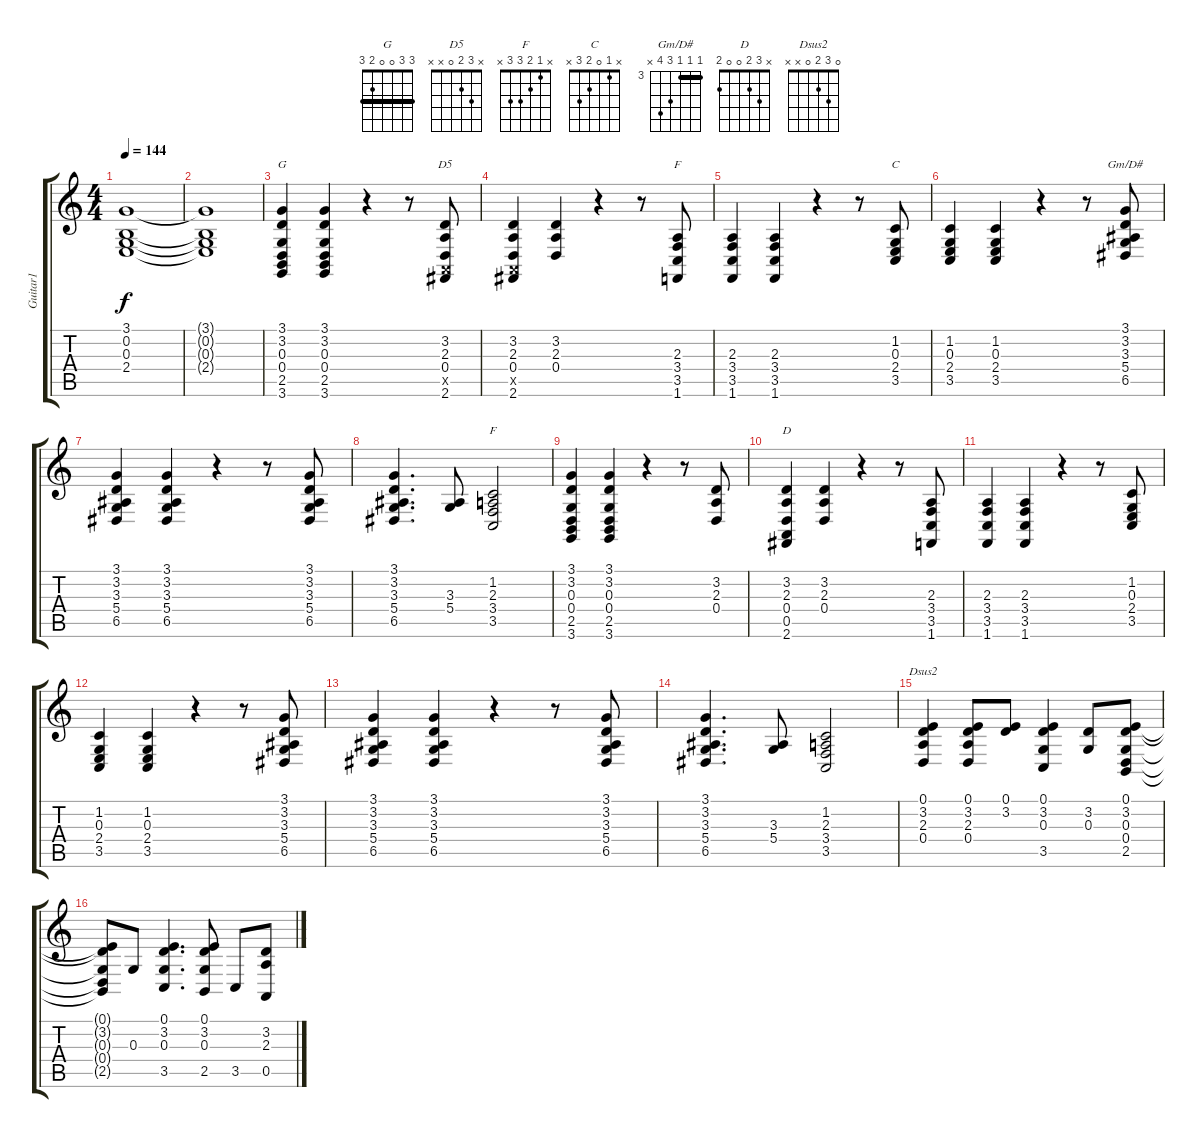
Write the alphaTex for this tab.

\track ("Guitar1             " "Guitar1   ") {instrument brasssection}
\staff {score tabs}
\tuning (E4 B3 G3 D3 A2 E2) {hide}
\chord ("G" 3 3 0 0 2 3) {barre 3}
\chord ("D5" x 3 2 0 x x)
\chord ("F" x x 2 3 3 1)
\chord ("C" x 1 0 2 3 x)
\chord ("Gm/D#" 3 3 3 5 6 x) {firstfret 3 barre 3}
\chord ("F" x 1 2 3 3 x)
\chord ("D" x 3 2 0 0 2)
\chord ("Dsus2" 0 3 2 0 x x)
\ts (4 4)
\tempo 144
\clef g2
\ks c
(3.1{t} 0.2{t} 0.3{t} 2.4{t}).1{dy f} |
(3.1{t} 0.2{t} 0.3{t} 2.4{t}).1 |
(3.1 3.2 0.3 0.4 2.5 3.6).4{ch "G"} (3.1 3.2 0.3 0.4 2.5 3.6).4 r.4 r.8 (3.2 2.3 0.4 0.5{x} 2.6).8{ch "D5"} |
(3.2 2.3 0.4 0.5{x} 2.6).4 (3.2 2.3 0.4).4 r.4 r.8 (2.3 3.4 3.5 1.6).8{ch "F"} |
(2.3 3.4 3.5 1.6).4 (2.3 3.4 3.5 1.6).4 r.4 r.8 (1.2 0.3 2.4 3.5).8{ch "C"} |
(1.2 0.3 2.4 3.5).4 (1.2 0.3 2.4 3.5).4 r.4 r.8 (3.1 3.2 3.3 5.4 6.5).8{ch "Gm/D#"} |
(3.1 3.2 3.3 5.4 6.5).4 (3.1 3.2 3.3 5.4 6.5).4 r.4 r.8 (3.1 3.2 3.3 5.4 6.5).8 |
(3.1 3.2 3.3 5.4 6.5).4{d} (3.3 5.4).8 (1.2 2.3 3.4 3.5).2{ch "F"} |
(3.1 3.2 0.3 0.4 2.5 3.6).4 (3.1 3.2 0.3 0.4 2.5 3.6).4 r.4 r.8 (3.2 2.3 0.4).8 |
(3.2 2.3 0.4 0.5 2.6).4{ch "D"} (3.2 2.3 0.4).4 r.4 r.8 (2.3 3.4 3.5 1.6).8 |
(2.3 3.4 3.5 1.6).4 (2.3 3.4 3.5 1.6).4 r.4 r.8 (1.2 0.3 2.4 3.5).8 |
(1.2 0.3 2.4 3.5).4 (1.2 0.3 2.4 3.5).4 r.4 r.8 (3.1 3.2 3.3 5.4 6.5).8 |
(3.1 3.2 3.3 5.4 6.5).4 (3.1 3.2 3.3 5.4 6.5).4 r.4 r.8 (3.1 3.2 3.3 5.4 6.5).8 |
(3.1 3.2 3.3 5.4 6.5).4{d} (3.3 5.4).8 (1.2 2.3 3.4 3.5).2 |
(0.1 3.2 2.3 0.4).4{ch "Dsus2"} (0.1 3.2 2.3 0.4).8 (0.1 3.2).8 (0.1 3.2 0.3 3.5).4 (3.2 0.3).8 (0.1 3.2 0.3 0.4 2.5).8 |
(0.1{t} 3.2{t} 0.3{t} 0.4{t} 2.5{t}).8 0.3.8 (0.1 3.2 0.3 3.5).4{d} (0.1 3.2 0.3 2.5).8 3.5.8 (3.2 2.3 0.5).8
